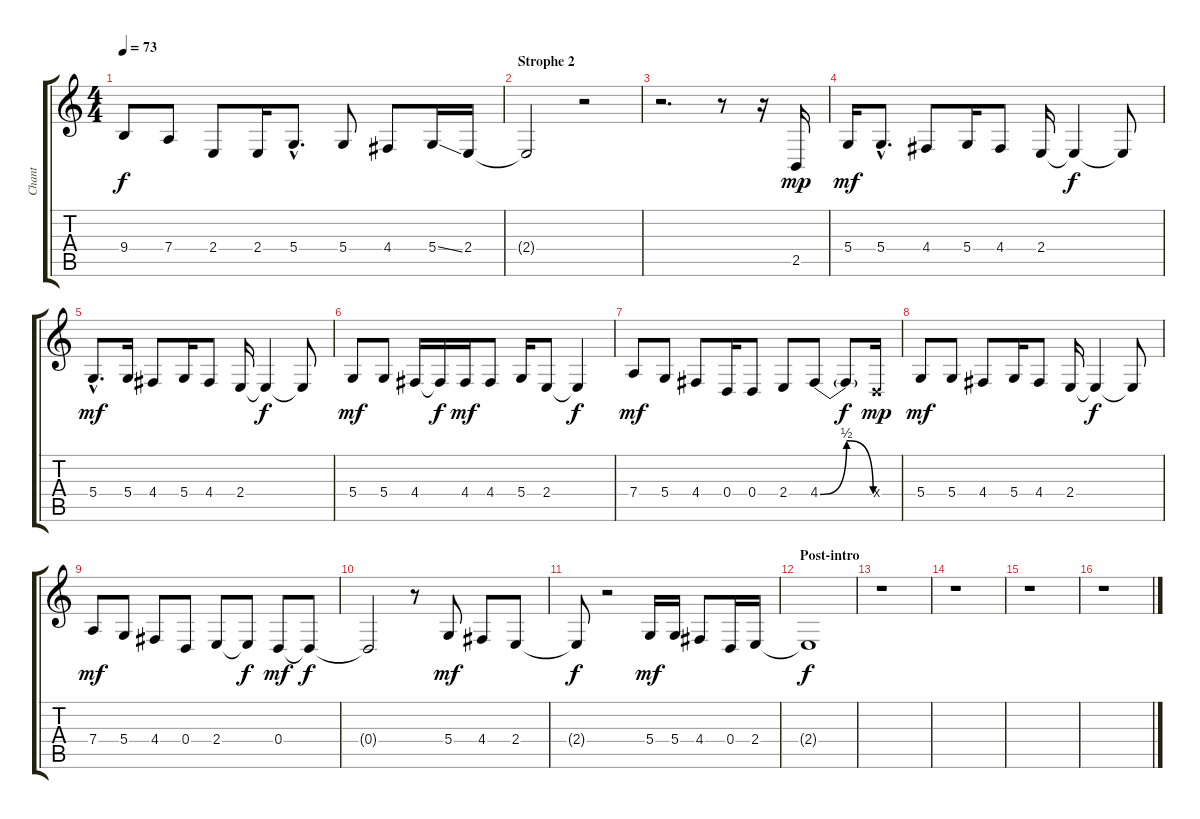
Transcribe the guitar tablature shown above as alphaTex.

\track ("Chant" "Chant") {instrument clarinet}
\staff {score tabs}
\tuning (E4 B3 G3 D3 A2 E2) {hide}
\ts (4 4)
\tempo 73
\clef g2
\ks c
9.4.8{dy f} 7.4.8 2.4.8 2.4.16 5.4{hac}.8{d} 5.4.8 4.4.8 5.4{ss}.16 2.4.16 |
\section ("" "Strophe 2")
2.4{t}.2 r.2 |
r.2{d} r.8 r.16 2.5.16{dy mp} |
5.4.16{dy mf} 5.4{hac}.8{d} 4.4.8 5.4.16 4.4.8 2.4.16 2.4{t}.4{dy f} 2.4{t}.8 |
5.4{hac}.8{d dy mf} 5.4.16 4.4.8 5.4.16 4.4.8 2.4.16 2.4{t}.4{dy f} 2.4{t}.8 |
5.4.8{dy mf} 5.4.8 4.4.16 4.4{t}.16{dy f} 4.4.16{dy mf} 4.4.8 5.4.16 2.4.8 2.4{t}.4{dy f} |
7.4.8{dy mf} 5.4.8 4.4.8 0.4.16 0.4.8 2.4.8 4.4{be (bendrelease 0 0 16 2 44 2 60 0)}.8 4.4{t}.8{dy f} 0.4{x}.16{dy mp} |
5.4.8{dy mf} 5.4.8 4.4.8 5.4.16 4.4.8 2.4.16 2.4{t}.4{dy f} 2.4{t}.8 |
7.4.8{dy mf} 5.4.8 4.4.8 0.4.8 2.4.8 2.4{t}.8{dy f} 0.4.8{dy mf volume 0} 0.4{t}.8{dy f} |
0.4{t}.2 r.8 5.4.8{dy mf volume 16} 4.4.8 2.4.8{volume 1} |
2.4{t}.8{dy f} r.2 5.4.16{dy mf volume 16} 5.4.16 4.4.8 0.4.16 2.4.16{volume 0} |
\section ("" "Post-intro")
2.4{t}.1{dy f} |
r.1{volume 16} |
r.1 |
r.1 |
r.1
